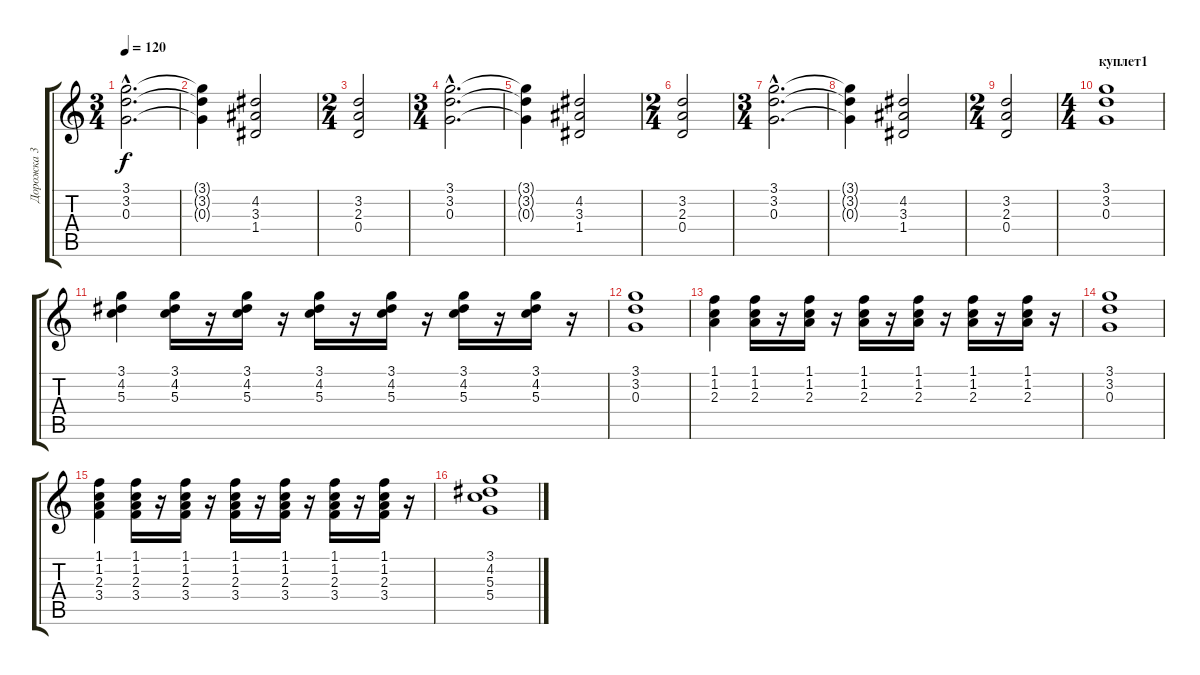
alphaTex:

\track ("Дорожка 3" "Дорожка 3") {instrument distortionguitar}
\staff {score tabs}
\tuning (E4 B3 G3 D3 A2 E2) {hide}
\ts (3 4)
\tempo 120
\clef g2
\ks c
(3.1{hac} 3.2{hac} 0.3{hac}).2{d dy f} |
(3.1{t} 3.2{t} 0.3{t}).4 (4.2 3.3 1.4).2 |
\ts (2 4)
(3.2 2.3 0.4).2 |
\ts (3 4)
(3.1{hac} 3.2{hac} 0.3{hac}).2{d} |
(3.1{t} 3.2{t} 0.3{t}).4 (4.2 3.3 1.4).2 |
\ts (2 4)
(3.2 2.3 0.4).2 |
\ts (3 4)
(3.1{hac} 3.2{hac} 0.3{hac}).2{d} |
(3.1{t} 3.2{t} 0.3{t}).4 (4.2 3.3 1.4).2 |
\ts (2 4)
(3.2 2.3 0.4).2 |
\ts (4 4)
\section ("" "куплет1")
(3.1 3.2 0.3).1 |
(3.1 4.2 5.3).4 (3.1 4.2 5.3).16 r.16 (3.1 4.2 5.3).16 r.16 (3.1 4.2 5.3).16 r.16 (3.1 4.2 5.3).16 r.16 (3.1 4.2 5.3).16 r.16 (3.1 4.2 5.3).16 r.16 |
(3.1 3.2 0.3).1 |
(1.1 1.2 2.3).4 (1.1 1.2 2.3).16 r.16 (1.1 1.2 2.3).16 r.16 (1.1 1.2 2.3).16 r.16 (1.1 1.2 2.3).16 r.16 (1.1 1.2 2.3).16 r.16 (1.1 1.2 2.3).16 r.16 |
(3.1 3.2 0.3).1 |
(1.1 1.2 2.3 3.4).4 (1.1 1.2 2.3 3.4).16 r.16 (1.1 1.2 2.3 3.4).16 r.16 (1.1 1.2 2.3 3.4).16 r.16 (1.1 1.2 2.3 3.4).16 r.16 (1.1 1.2 2.3 3.4).16 r.16 (1.1 1.2 2.3 3.4).16 r.16 |
(3.1 4.2 5.3 5.4).1
